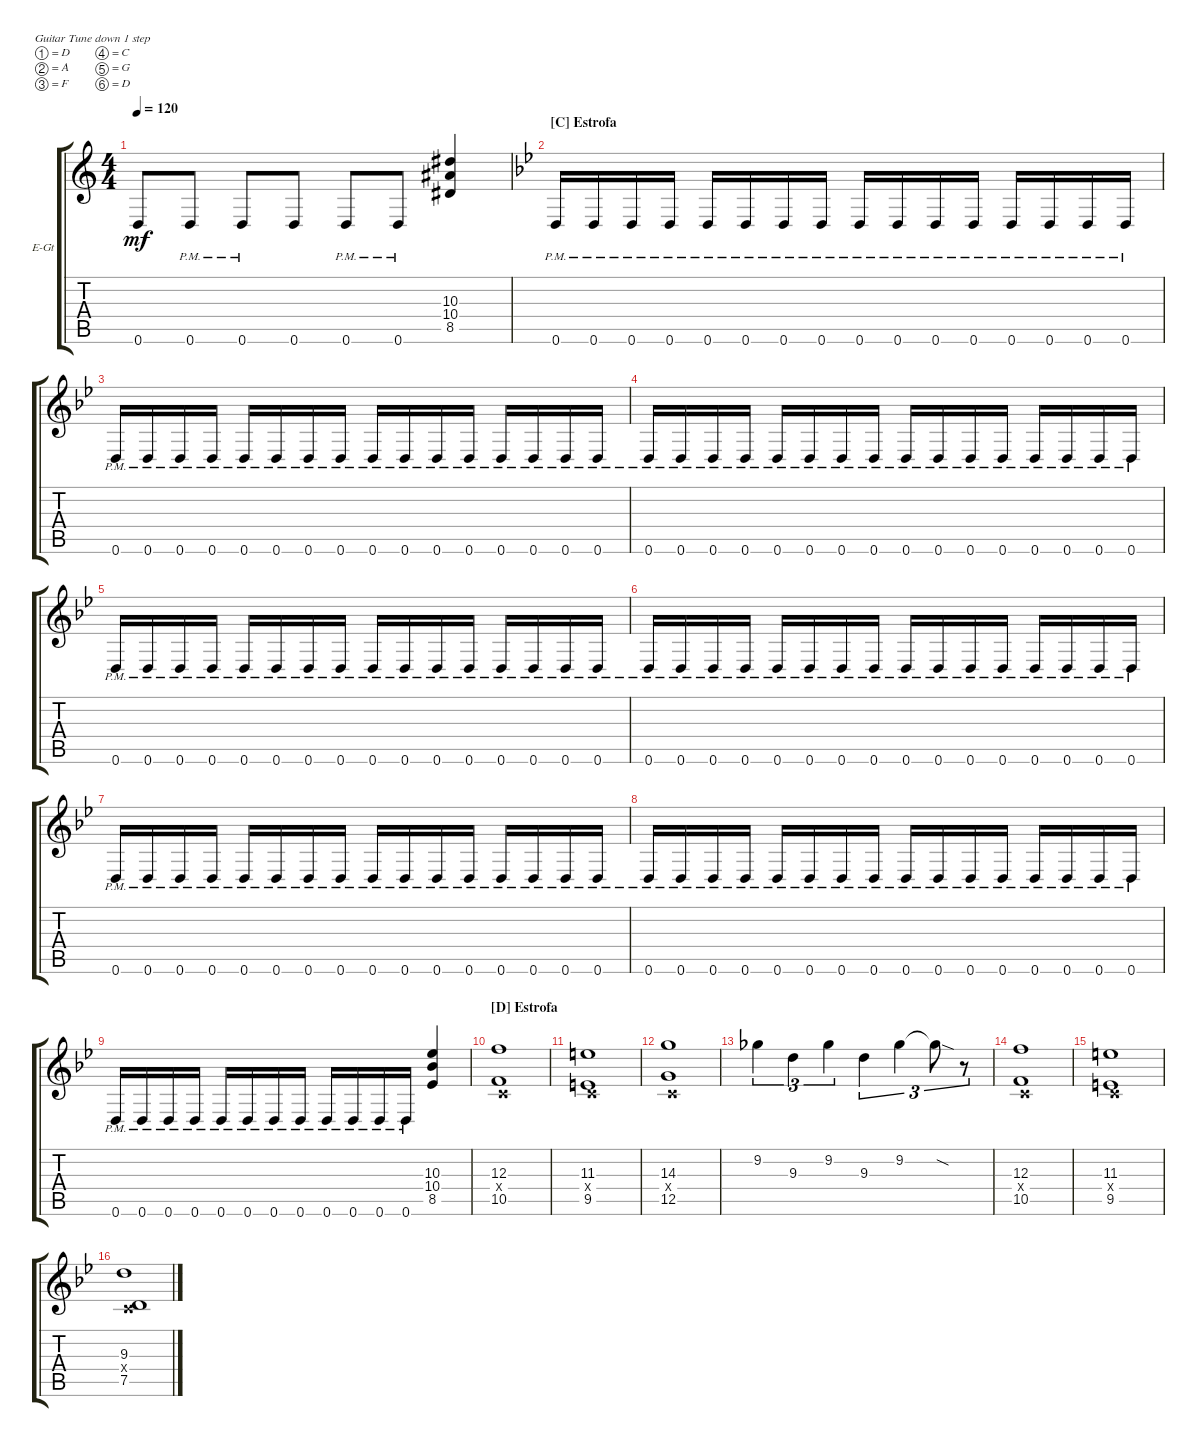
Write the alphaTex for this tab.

\bracketExtendMode groupsimilarinstruments
\firstSystemTrackNameOrientation horizontal
\otherSystemsTrackNameOrientation horizontal
\track ("Guitar 1 Ghoul" "E-Gt") {instrument distortionguitar}
\staff {score tabs}
\tuning (D4 A3 F3 C3 G2 D2)
\ts (4 4)
\tempo 120
\clef g2
\ks c
0.6.8{dy mf} 0.6{pm}.8 0.6{pm}.8 0.6.8 0.6{pm}.8 0.6{pm}.8 (8.5 10.4 10.3).4 |
\section ("C" "Estrofa")
\ks bb
0.6{pm}.16 0.6{pm}.16 0.6{pm}.16 0.6{pm}.16 0.6{pm}.16 0.6{pm}.16 0.6{pm}.16 0.6{pm}.16 0.6{pm}.16 0.6{pm}.16 0.6{pm}.16 0.6{pm}.16 0.6{pm}.16 0.6{pm}.16 0.6{pm}.16 0.6{pm}.16 |
0.6{pm}.16 0.6{pm}.16 0.6{pm}.16 0.6{pm}.16 0.6{pm}.16 0.6{pm}.16 0.6{pm}.16 0.6{pm}.16 0.6{pm}.16 0.6{pm}.16 0.6{pm}.16 0.6{pm}.16 0.6{pm}.16 0.6{pm}.16 0.6{pm}.16 0.6{pm}.16 |
0.6{pm}.16 0.6{pm}.16 0.6{pm}.16 0.6{pm}.16 0.6{pm}.16 0.6{pm}.16 0.6{pm}.16 0.6{pm}.16 0.6{pm}.16 0.6{pm}.16 0.6{pm}.16 0.6{pm}.16 0.6{pm}.16 0.6{pm}.16 0.6{pm}.16 0.6{pm}.16 |
0.6{pm}.16 0.6{pm}.16 0.6{pm}.16 0.6{pm}.16 0.6{pm}.16 0.6{pm}.16 0.6{pm}.16 0.6{pm}.16 0.6{pm}.16 0.6{pm}.16 0.6{pm}.16 0.6{pm}.16 0.6{pm}.16 0.6{pm}.16 0.6{pm}.16 0.6{pm}.16 |
0.6{pm}.16 0.6{pm}.16 0.6{pm}.16 0.6{pm}.16 0.6{pm}.16 0.6{pm}.16 0.6{pm}.16 0.6{pm}.16 0.6{pm}.16 0.6{pm}.16 0.6{pm}.16 0.6{pm}.16 0.6{pm}.16 0.6{pm}.16 0.6{pm}.16 0.6{pm}.16 |
0.6{pm}.16 0.6{pm}.16 0.6{pm}.16 0.6{pm}.16 0.6{pm}.16 0.6{pm}.16 0.6{pm}.16 0.6{pm}.16 0.6{pm}.16 0.6{pm}.16 0.6{pm}.16 0.6{pm}.16 0.6{pm}.16 0.6{pm}.16 0.6{pm}.16 0.6{pm}.16 |
0.6{pm}.16 0.6{pm}.16 0.6{pm}.16 0.6{pm}.16 0.6{pm}.16 0.6{pm}.16 0.6{pm}.16 0.6{pm}.16 0.6{pm}.16 0.6{pm}.16 0.6{pm}.16 0.6{pm}.16 0.6{pm}.16 0.6{pm}.16 0.6{pm}.16 0.6{pm}.16 |
0.6{pm}.16 0.6{pm}.16 0.6{pm}.16 0.6{pm}.16 0.6{pm}.16 0.6{pm}.16 0.6{pm}.16 0.6{pm}.16 0.6{pm}.16 0.6{pm}.16 0.6{pm}.16 0.6{pm}.16 (8.5 10.4 10.3).4 |
\section ("D" "Estrofa")
(10.5 12.3 0.4{x}).1 |
(9.5 0.4{x} 11.3).1 |
(12.5 0.4{x} 14.3).1 |
9.2.4{tu (3 2)} 9.3.4{tu (3 2)} 9.2.4{tu (3 2)} 9.3.4{tu (3 2)} 9.2.4{tu (3 2)} 9.2{sod t}.8{tu (3 2)} r.8{tu (3 2)} |
(10.5 12.3 0.4{x}).1 |
(9.5 0.4{x} 11.3).1 |
(7.5 0.4{x} 9.3).1
